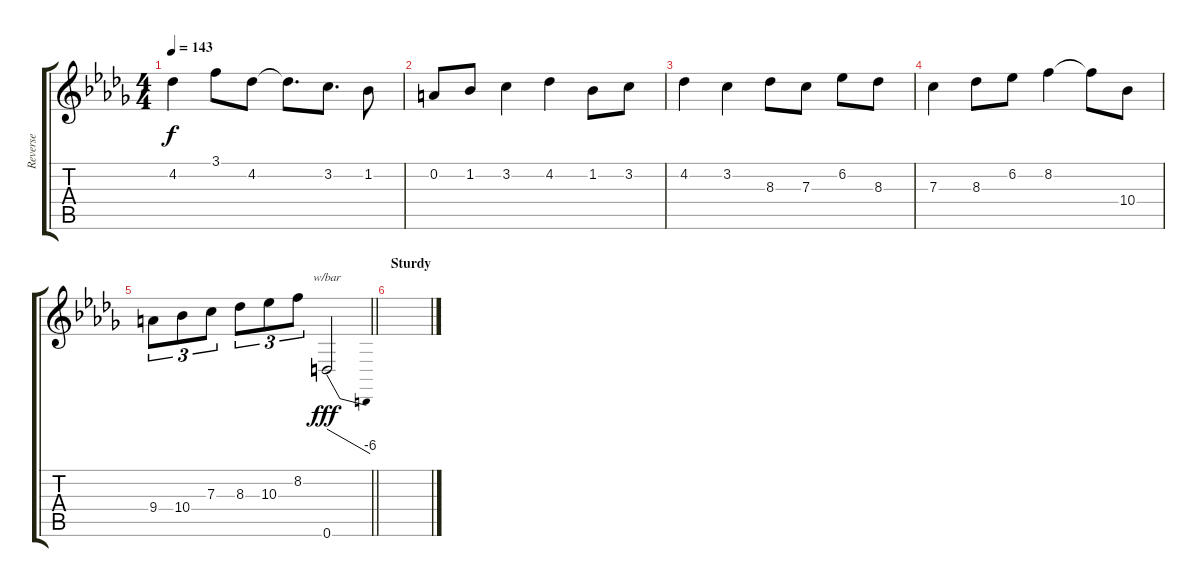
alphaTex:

\track ("Reverse" "Reverse") {instrument electricguitarjazz}
\staff {score tabs}
\tuning (D4 A3 F3 C3 G2 D2) {hide}
\ts (4 4)
\tempo 143
\clef g2
\ks db
4.2{t}.4{dy f} 3.1.8 4.2.8 4.2{t}.8{d} 3.2.8{d} 1.2.8 |
0.2.8 1.2.8 3.2.4 4.2.4 1.2.8 3.2.8 |
4.2.4 3.2.4 8.3.8 7.3.8 6.2.8 8.3.8 |
7.3.4 8.3.8 6.2.8 8.2.4 8.2{t}.8 10.4.8 |
\barLineRight lightlight
9.4.8{tu (3 2)} 10.4.8{tu (3 2)} 7.3.8{tu (3 2)} 8.3.8{tu (3 2)} 10.3.8{tu (3 2)} 8.2.8{tu (3 2)} 0.6.2{tbe (dive default 0 0 60 -24) dy fff volume 16 instrument whistle} |
\section ("" "Sturdy")
